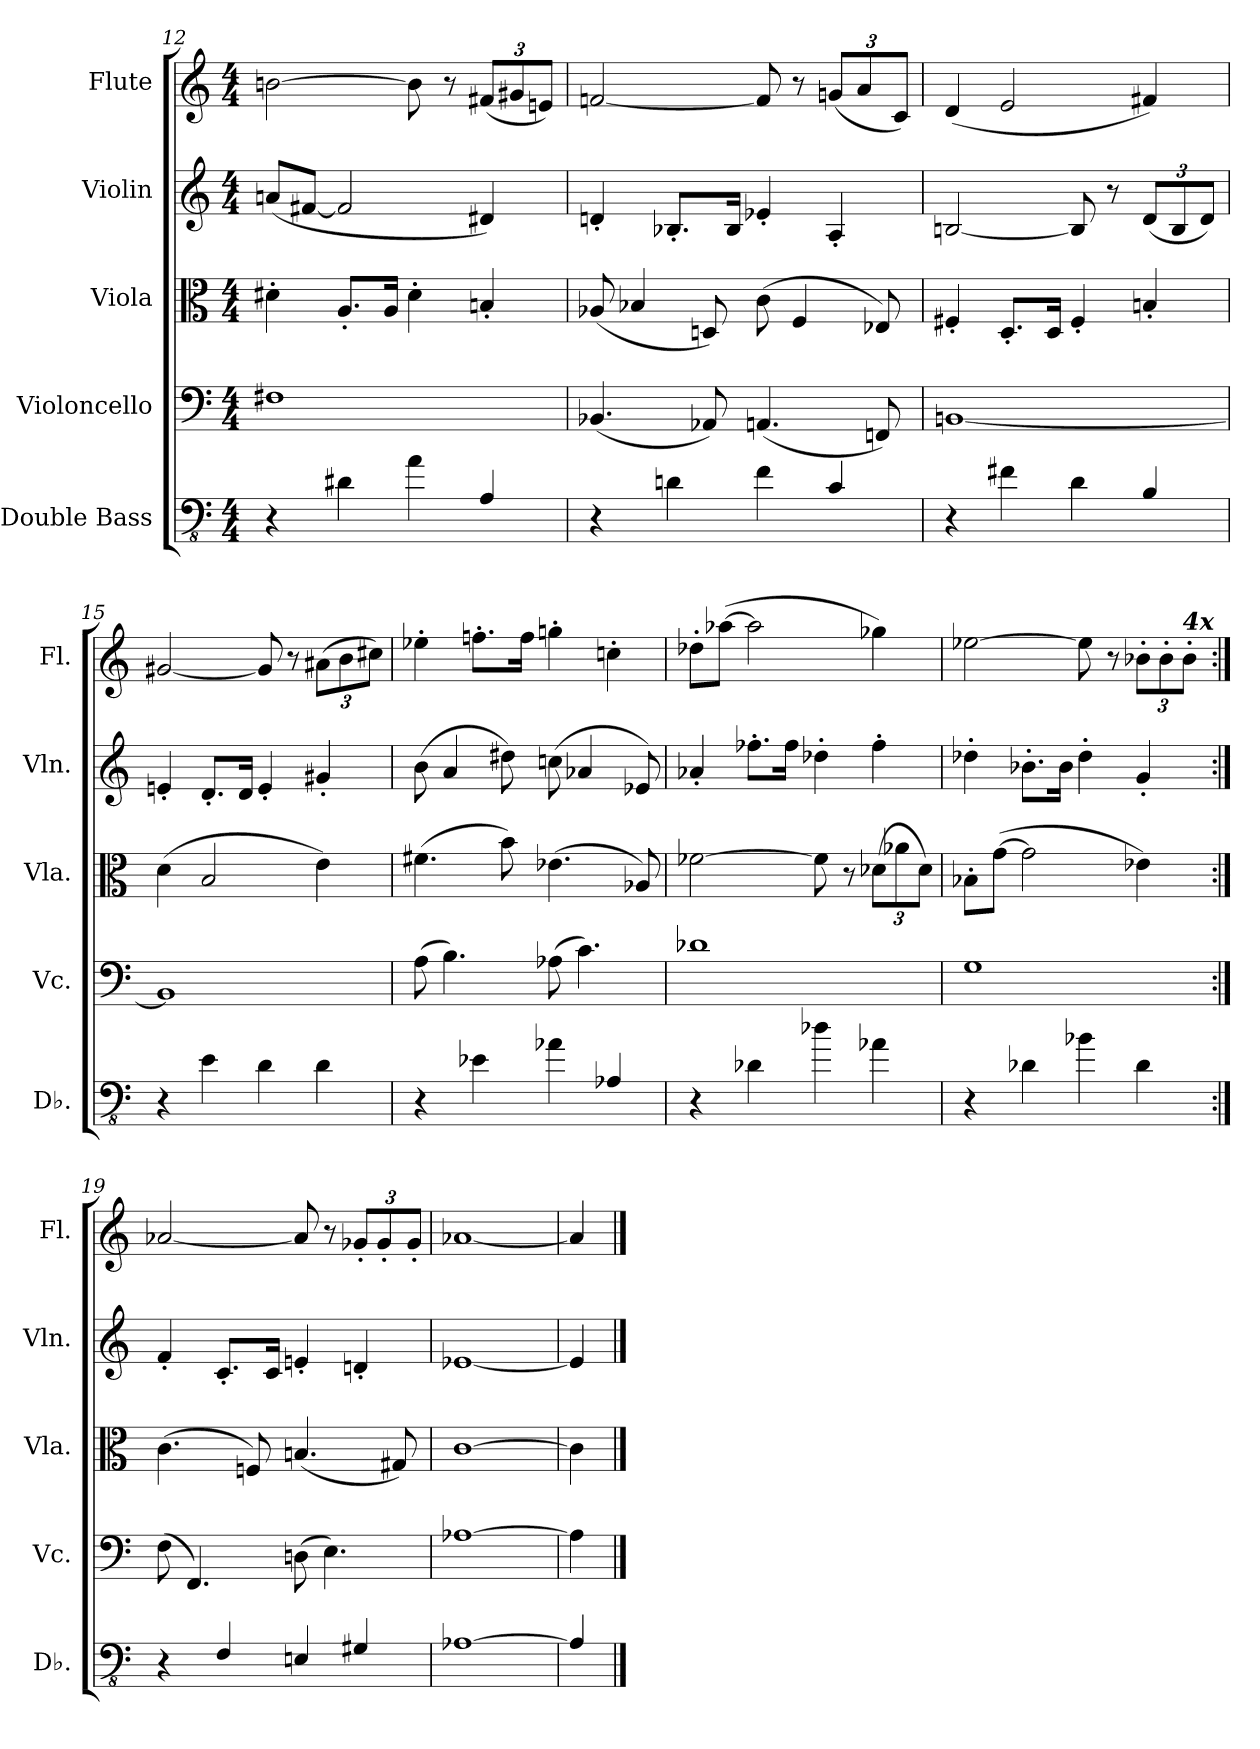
**kern	**kern	**kern	**kern	**kern
*part5	*part4	*part3	*part2	*part1
*staff5	*staff4	*staff3	*staff2	*staff1
*I"Double Bass	*I"Violoncello	*I"Viola	*I"Violin	*I"Flute
*I'Db.	*I'Vc.	*I'Vla.	*I'Vln.	*I'Fl.
*clefFv4	*clefF4	*clefC3	*clefG2	*clefG2
*ITrd7c12	*	*	*	*
*k[]	*k[]	*k[]	*k[]	*k[]
*M4/4	*M4/4	*M4/4	*M4/4	*M4/4
=12	=12	=12	=12	=12
4r	1F#X	4d#X'\	(8an/L	[2bn\
.	.	.	[8f#X/J	.
4DD#X\	.	8.A'/L	2f#/]	.
.	.	16A/Jk	.	.
4AA\	.	4d#'\	.	8b\]
.	.	.	.	8r
*	*	*	*	*Xbrackettup
4AAA/	.	4Bn'/	4d#X/)	(12f#X/L
.	.	.	.	12g#X/
.	.	.	.	12en/J)
!!LO:LB:g=z
=13	=13	=13	=13	=13
4r	(4.BB-X/	(8A-X/	4dn'/	[2fn/
.	.	4B-X/	.	.
4DDn\	.	.	8.B-X'/L	.
.	8AA-X/)	8Dn/)	.	.
.	.	.	16B-/Jk	.
4FF\	(4.AAn/	(8c\	4e-X'/	8f/]
.	.	4F/	.	8r
4CC/	.	.	4A'/	(12gn/L
.	.	.	.	12a/
.	8FFn/)	8E-X/)	.	.
.	.	.	.	12c/J)
=14	=14	=14	=14	=14
4r	[1BBn	4F#X'/	[2Bn/	(4d/
4FF#X\	.	8.D'/L	.	2e/
.	.	16D/Jk	.	.
4DD\	.	4F#'/	8B/]	.
.	.	.	8r	.
*	*	*	*Xbrackettup	*
4BBB/	.	4Bn'/	(12d/L	4f#X/)
.	.	.	12B/	.
.	.	.	12d/J)	.
=15	=15	=15	=15	=15
4r	1BB]	(4d\	4en'/	[2g#X/
4EE\	.	2B/	8.d'/L	.
.	.	.	16d/Jk	.
4DD\	.	.	4e'/	8g#/]
.	.	.	.	8r
4DD\	.	4e\)	4g#X'/	(12a#X\L
.	.	.	.	12b\
.	.	.	.	12cc#X\J)
!!LO:PB:g=z
=16	=16	=16	=16	=16
4r	(8A\	(4.f#X\	(8b\	4ee-X'\
.	4.B\)	.	4a/	.
4EE-X\	.	.	.	8.ffn'\L
.	.	8b\)	8dd#X\)	.
.	.	.	.	16ff\Jk
4AA-X\	(8A-X\	(4.e-X\	(8ccn\	4ggn'\
.	4.c\)	.	4a-X/	.
4AAA-X/	.	.	.	4ccn'\
.	.	8A-X/)	8e-X/)	.
=17	=17	=17	=17	=17
4r	1d-X	[2f-X\	4a-X'/	8dd-X'\L
.	.	.	.	([8aa-X\J
4DD-X\	.	.	8.ff-X'\L	2aa-\]
.	.	.	16ff-\Jk	.
4D-X\	.	8f-\]	4dd-X'\	.
.	.	8r	.	.
*	*	*Xbrackettup	*	*
4AA-X\	.	(12d-X\L	4ff-'\	4gg-X\)
.	.	12a-X\	.	.
.	.	12d-\J)	.	.
!!LO:LB:g=z
=18	=18	=18	=18	=18
*	*	*	*	*MM105
4r	1G	8B-X'\L	4dd-X'\	[2ee-X\
.	.	([8g\J	.	.
4DD-X\	.	2g\]	8.b-X'\L	.
.	.	.	16b-\Jk	.
4BB-X\	.	.	4dd-'\	8ee-\]
.	.	.	.	8r
4DD-\	.	4e-X\)	4g'/	12b-X'\L
.	.	.	.	12b-'\
!	!	!	!	!LO:TX:a:Bi:t=4x
.	.	.	.	12b-'\J
=19:|!	=19:|!	=19:|!	=19:|!	=19:|!
4r	(8F\	(4.c\	4f'/	[2a-X/
.	4.FF/)	.	.	.
4FFF/	.	.	8.c'/L	.
.	.	8Fn/)	.	.
.	.	.	16c/Jk	.
4EEEn/	(8Dn\	(4.Bn/	4en'/	8a-/]
.	4.E\)	.	.	8r
4GGG#X/	.	.	4dn'/	12g-X'/L
.	.	.	.	12g-'/
.	.	8G#X/)	.	.
.	.	.	.	12g-'/J
=20	=20	=20	=20	=20
[1AAA-X	[1A-X	[1c	[1e-X	[1a-X
=21	=21	=21	=21	=21
4AAA-/]	4A-\]	4c\]	4e-/]	4a-/]
==	==	==	==	==
*-	*-	*-	*-	*-
